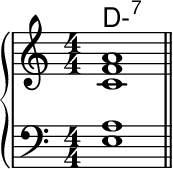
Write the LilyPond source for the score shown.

\version "2.24.4"
\language "english"
#(ly:set-option 'crop #t)
\include "include/alt.ly"
\score {
  \midi {
    \tempo 4=120
  }
  \layout {
    \context {
      \Score
      \omit BarNumber
    }
    indent = 0\mm
  }
  \new GrandStaff <<
    \chords {
      \set chordChanges = ##t % only show chords when they change
      \set noChordSymbol = ""
      \set minorChordModifier = \markup { "-" }
      \set midiMaximumVolume = #0 % prevent named chords sounding
      d1:min7
    }
    \new Staff {
      \key c \major
      \numericTimeSignature
      \time 4/4
      \clef treble {
        \relative {
          \skip \f % spacer to set voice volume
          % TODO: mark "minor 9th" interval from e in bass cleff to f in treble cleff
          <c' f a>1
          \bar "||"
        }
      }
    }
    \new Staff {
      \clef bass {
        \skip \f % spacer to set voice volume
        <e a>1
        \bar "||"
      }
    }
  >>
}
